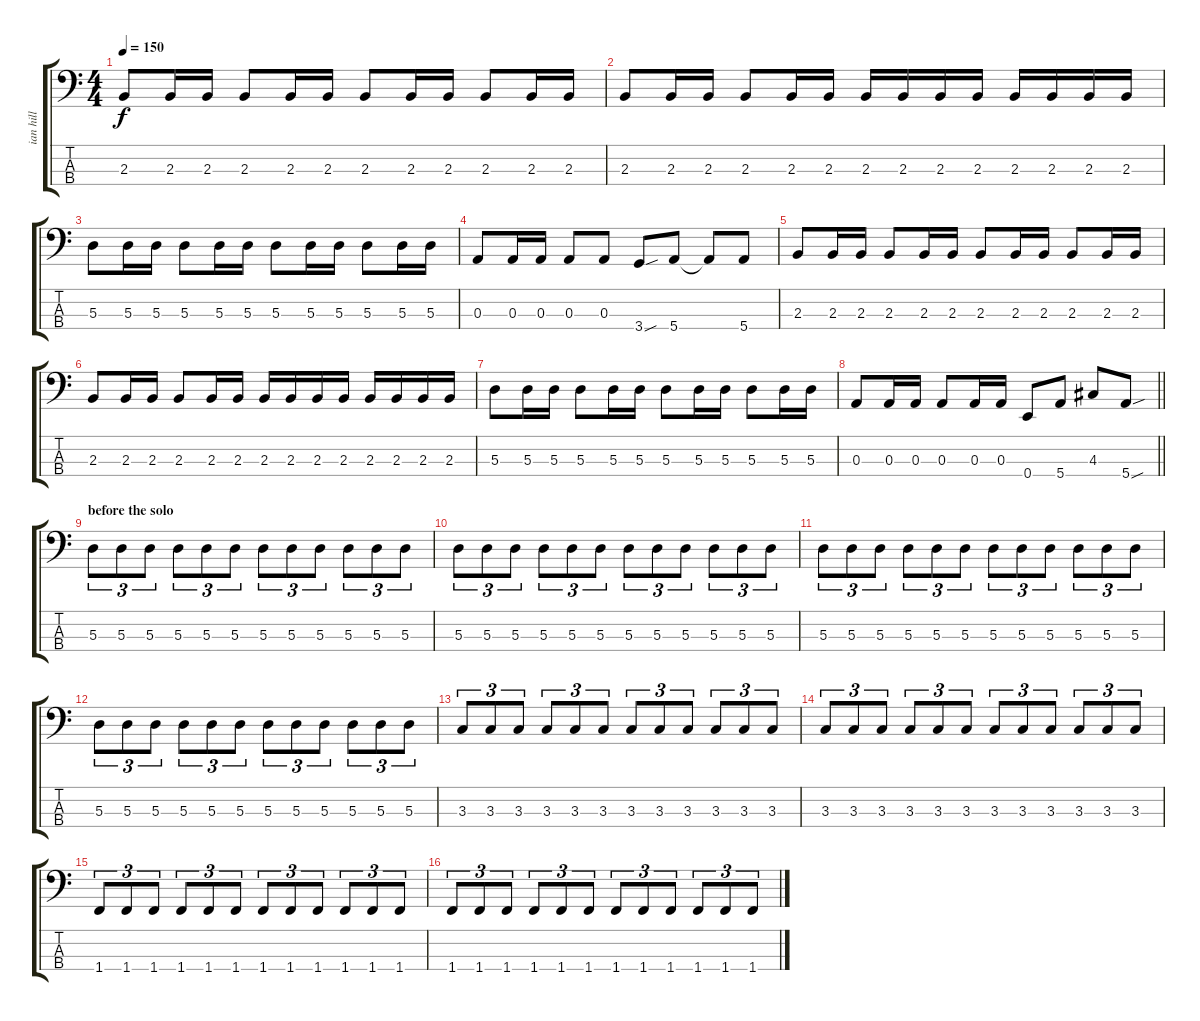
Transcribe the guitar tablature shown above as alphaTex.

\track ("ian hill" "ian hill") {instrument electricbasspick}
\staff {score tabs}
\tuning (G2 D2 A1 E1) {hide}
\ts (4 4)
\tempo 150
\clef f4
\ks c
2.3.8{dy f} 2.3.16 2.3.16 2.3.8 2.3.16 2.3.16 2.3.8 2.3.16 2.3.16 2.3.8 2.3.16 2.3.16 |
2.3.8 2.3.16 2.3.16 2.3.8 2.3.16 2.3.16 2.3.16 2.3.16 2.3.16 2.3.16 2.3.16 2.3.16 2.3.16 2.3.16 |
5.3.8 5.3.16 5.3.16 5.3.8 5.3.16 5.3.16 5.3.8 5.3.16 5.3.16 5.3.8 5.3.16 5.3.16 |
0.3.8 0.3.16 0.3.16 0.3.8 0.3.8 3.4{sou}.8 5.4.8 5.4{t}.8 5.4.8 |
2.3.8 2.3.16 2.3.16 2.3.8 2.3.16 2.3.16 2.3.8 2.3.16 2.3.16 2.3.8 2.3.16 2.3.16 |
2.3.8 2.3.16 2.3.16 2.3.8 2.3.16 2.3.16 2.3.16 2.3.16 2.3.16 2.3.16 2.3.16 2.3.16 2.3.16 2.3.16 |
5.3.8 5.3.16 5.3.16 5.3.8 5.3.16 5.3.16 5.3.8 5.3.16 5.3.16 5.3.8 5.3.16 5.3.16 |
\barLineRight lightlight
0.3.8 0.3.16 0.3.16 0.3.8 0.3.16 0.3.16 0.4.8 5.4.8 4.3.8 5.4{sou}.8 |
\section ("" "before the solo")
5.3.8{tu (3 2)} 5.3.8{tu (3 2)} 5.3.8{tu (3 2)} 5.3.8{tu (3 2)} 5.3.8{tu (3 2)} 5.3.8{tu (3 2)} 5.3.8{tu (3 2)} 5.3.8{tu (3 2)} 5.3.8{tu (3 2)} 5.3.8{tu (3 2)} 5.3.8{tu (3 2)} 5.3.8{tu (3 2)} |
5.3.8{tu (3 2)} 5.3.8{tu (3 2)} 5.3.8{tu (3 2)} 5.3.8{tu (3 2)} 5.3.8{tu (3 2)} 5.3.8{tu (3 2)} 5.3.8{tu (3 2)} 5.3.8{tu (3 2)} 5.3.8{tu (3 2)} 5.3.8{tu (3 2)} 5.3.8{tu (3 2)} 5.3.8{tu (3 2)} |
5.3.8{tu (3 2)} 5.3.8{tu (3 2)} 5.3.8{tu (3 2)} 5.3.8{tu (3 2)} 5.3.8{tu (3 2)} 5.3.8{tu (3 2)} 5.3.8{tu (3 2)} 5.3.8{tu (3 2)} 5.3.8{tu (3 2)} 5.3.8{tu (3 2)} 5.3.8{tu (3 2)} 5.3.8{tu (3 2)} |
5.3.8{tu (3 2)} 5.3.8{tu (3 2)} 5.3.8{tu (3 2)} 5.3.8{tu (3 2)} 5.3.8{tu (3 2)} 5.3.8{tu (3 2)} 5.3.8{tu (3 2)} 5.3.8{tu (3 2)} 5.3.8{tu (3 2)} 5.3.8{tu (3 2)} 5.3.8{tu (3 2)} 5.3.8{tu (3 2)} |
3.3.8{tu (3 2)} 3.3.8{tu (3 2)} 3.3.8{tu (3 2)} 3.3.8{tu (3 2)} 3.3.8{tu (3 2)} 3.3.8{tu (3 2)} 3.3.8{tu (3 2)} 3.3.8{tu (3 2)} 3.3.8{tu (3 2)} 3.3.8{tu (3 2)} 3.3.8{tu (3 2)} 3.3.8{tu (3 2)} |
3.3.8{tu (3 2)} 3.3.8{tu (3 2)} 3.3.8{tu (3 2)} 3.3.8{tu (3 2)} 3.3.8{tu (3 2)} 3.3.8{tu (3 2)} 3.3.8{tu (3 2)} 3.3.8{tu (3 2)} 3.3.8{tu (3 2)} 3.3.8{tu (3 2)} 3.3.8{tu (3 2)} 3.3.8{tu (3 2)} |
1.4.8{tu (3 2)} 1.4.8{tu (3 2)} 1.4.8{tu (3 2)} 1.4.8{tu (3 2)} 1.4.8{tu (3 2)} 1.4.8{tu (3 2)} 1.4.8{tu (3 2)} 1.4.8{tu (3 2)} 1.4.8{tu (3 2)} 1.4.8{tu (3 2)} 1.4.8{tu (3 2)} 1.4.8{tu (3 2)} |
1.4.8{tu (3 2)} 1.4.8{tu (3 2)} 1.4.8{tu (3 2)} 1.4.8{tu (3 2)} 1.4.8{tu (3 2)} 1.4.8{tu (3 2)} 1.4.8{tu (3 2)} 1.4.8{tu (3 2)} 1.4.8{tu (3 2)} 1.4.8{tu (3 2)} 1.4.8{tu (3 2)} 1.4.8{tu (3 2)}
